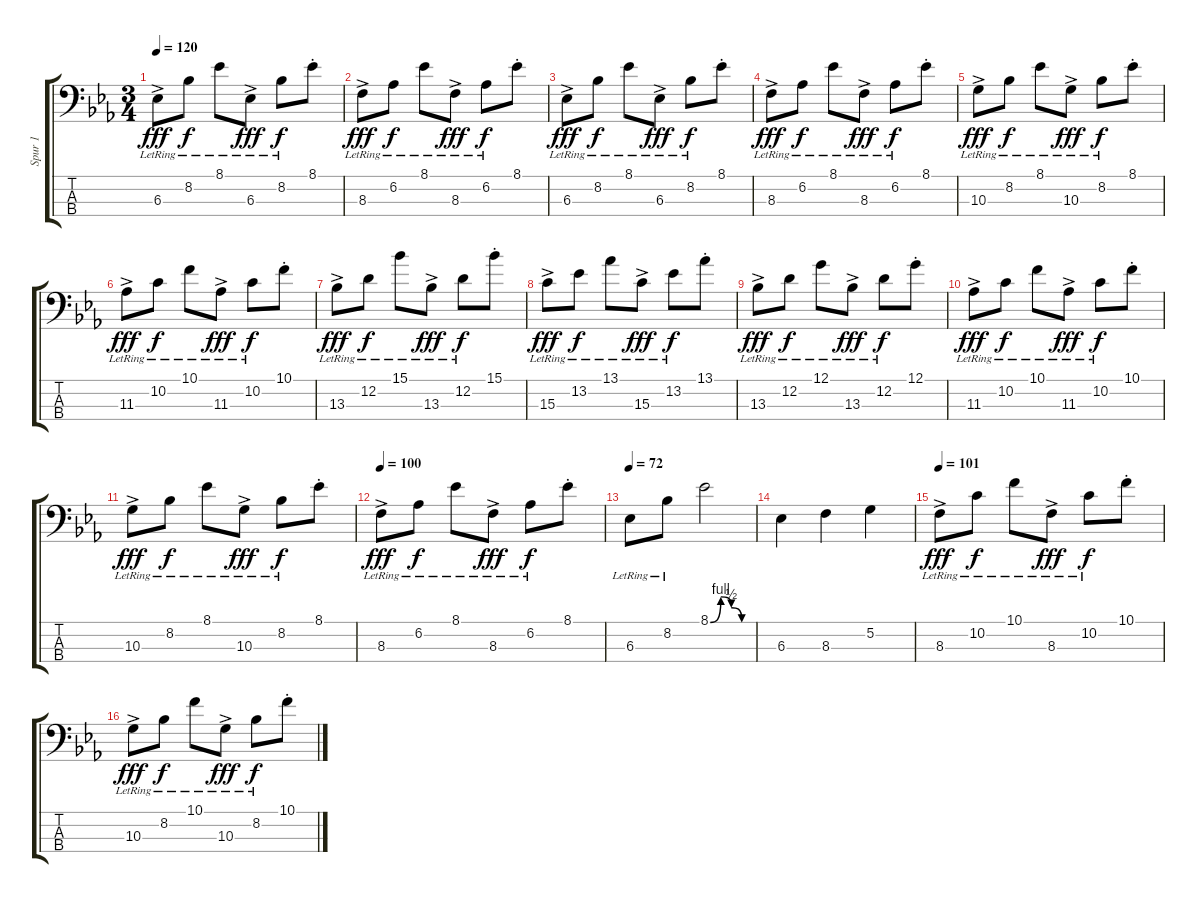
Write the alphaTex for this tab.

\track ("Spur 1" "Spur 1") {instrument electricbassfinger}
\staff {score tabs}
\tuning (G2 D2 A1 E1) {hide}
\ts (3 4)
\tempo 120
\clef f4
\ks eb
6.3{ac lr}.8{dy fff instrument electricbassfinger} 8.2{lr}.8{dy f} 8.1{lr}.8 6.3{ac lr}.8{dy fff} 8.2{lr}.8{dy f} 8.1{st}.8 |
8.3{ac lr}.8{dy fff} 6.2{lr}.8{dy f} 8.1{lr}.8 8.3{ac lr}.8{dy fff} 6.2{lr}.8{dy f} 8.1{st}.8 |
6.3{ac lr}.8{dy fff} 8.2{lr}.8{dy f} 8.1{lr}.8 6.3{ac lr}.8{dy fff} 8.2{lr}.8{dy f} 8.1{st}.8 |
8.3{ac lr}.8{dy fff} 6.2{lr}.8{dy f} 8.1{lr}.8 8.3{ac lr}.8{dy fff} 6.2{lr}.8{dy f} 8.1{st}.8 |
10.3{ac lr}.8{dy fff} 8.2{lr}.8{dy f} 8.1{lr}.8 10.3{ac lr}.8{dy fff} 8.2{lr}.8{dy f} 8.1{st}.8 |
11.3{ac lr}.8{dy fff} 10.2{lr}.8{dy f} 10.1{lr}.8 11.3{ac lr}.8{dy fff} 10.2{lr}.8{dy f} 10.1{st}.8 |
13.3{ac lr}.8{dy fff} 12.2{lr}.8{dy f} 15.1{lr}.8 13.3{ac lr}.8{dy fff} 12.2{lr}.8{dy f} 15.1{st}.8 |
15.3{ac lr}.8{dy fff} 13.2{lr}.8{dy f} 13.1{lr}.8 15.3{ac lr}.8{dy fff} 13.2{lr}.8{dy f} 13.1{st}.8 |
13.3{ac lr}.8{dy fff} 12.2{lr}.8{dy f} 12.1{lr}.8 13.3{ac lr}.8{dy fff} 12.2{lr}.8{dy f} 12.1{st}.8 |
11.3{ac lr}.8{dy fff} 10.2{lr}.8{dy f} 10.1{lr}.8 11.3{ac lr}.8{dy fff} 10.2{lr}.8{dy f} 10.1{st}.8 |
10.3{ac lr}.8{dy fff} 8.2{lr}.8{dy f} 8.1{lr}.8 10.3{ac lr}.8{dy fff} 8.2{lr}.8{dy f} 8.1{st}.8 |
\tempo 100
8.3{ac lr}.8{dy fff} 6.2{lr}.8{dy f} 8.1{lr}.8 8.3{ac lr}.8{dy fff} 6.2{lr}.8{dy f} 8.1{st}.8 |
\tempo 72
6.3{lr}.8 8.2{lr}.8 8.1{be (custom 0 0 15 4 30 2 45 0 60 0)}.2 |
6.3.4 8.3.4 5.2.4 |
\tempo 101
8.3{ac lr}.8{dy fff} 10.2{lr}.8{dy f} 10.1{lr}.8 8.3{ac lr}.8{dy fff} 10.2{lr}.8{dy f} 10.1{st}.8 |
10.3{ac lr}.8{dy fff} 8.2{lr}.8{dy f} 10.1{lr}.8 10.3{ac lr}.8{dy fff} 8.2{lr}.8{dy f} 10.1{st}.8
